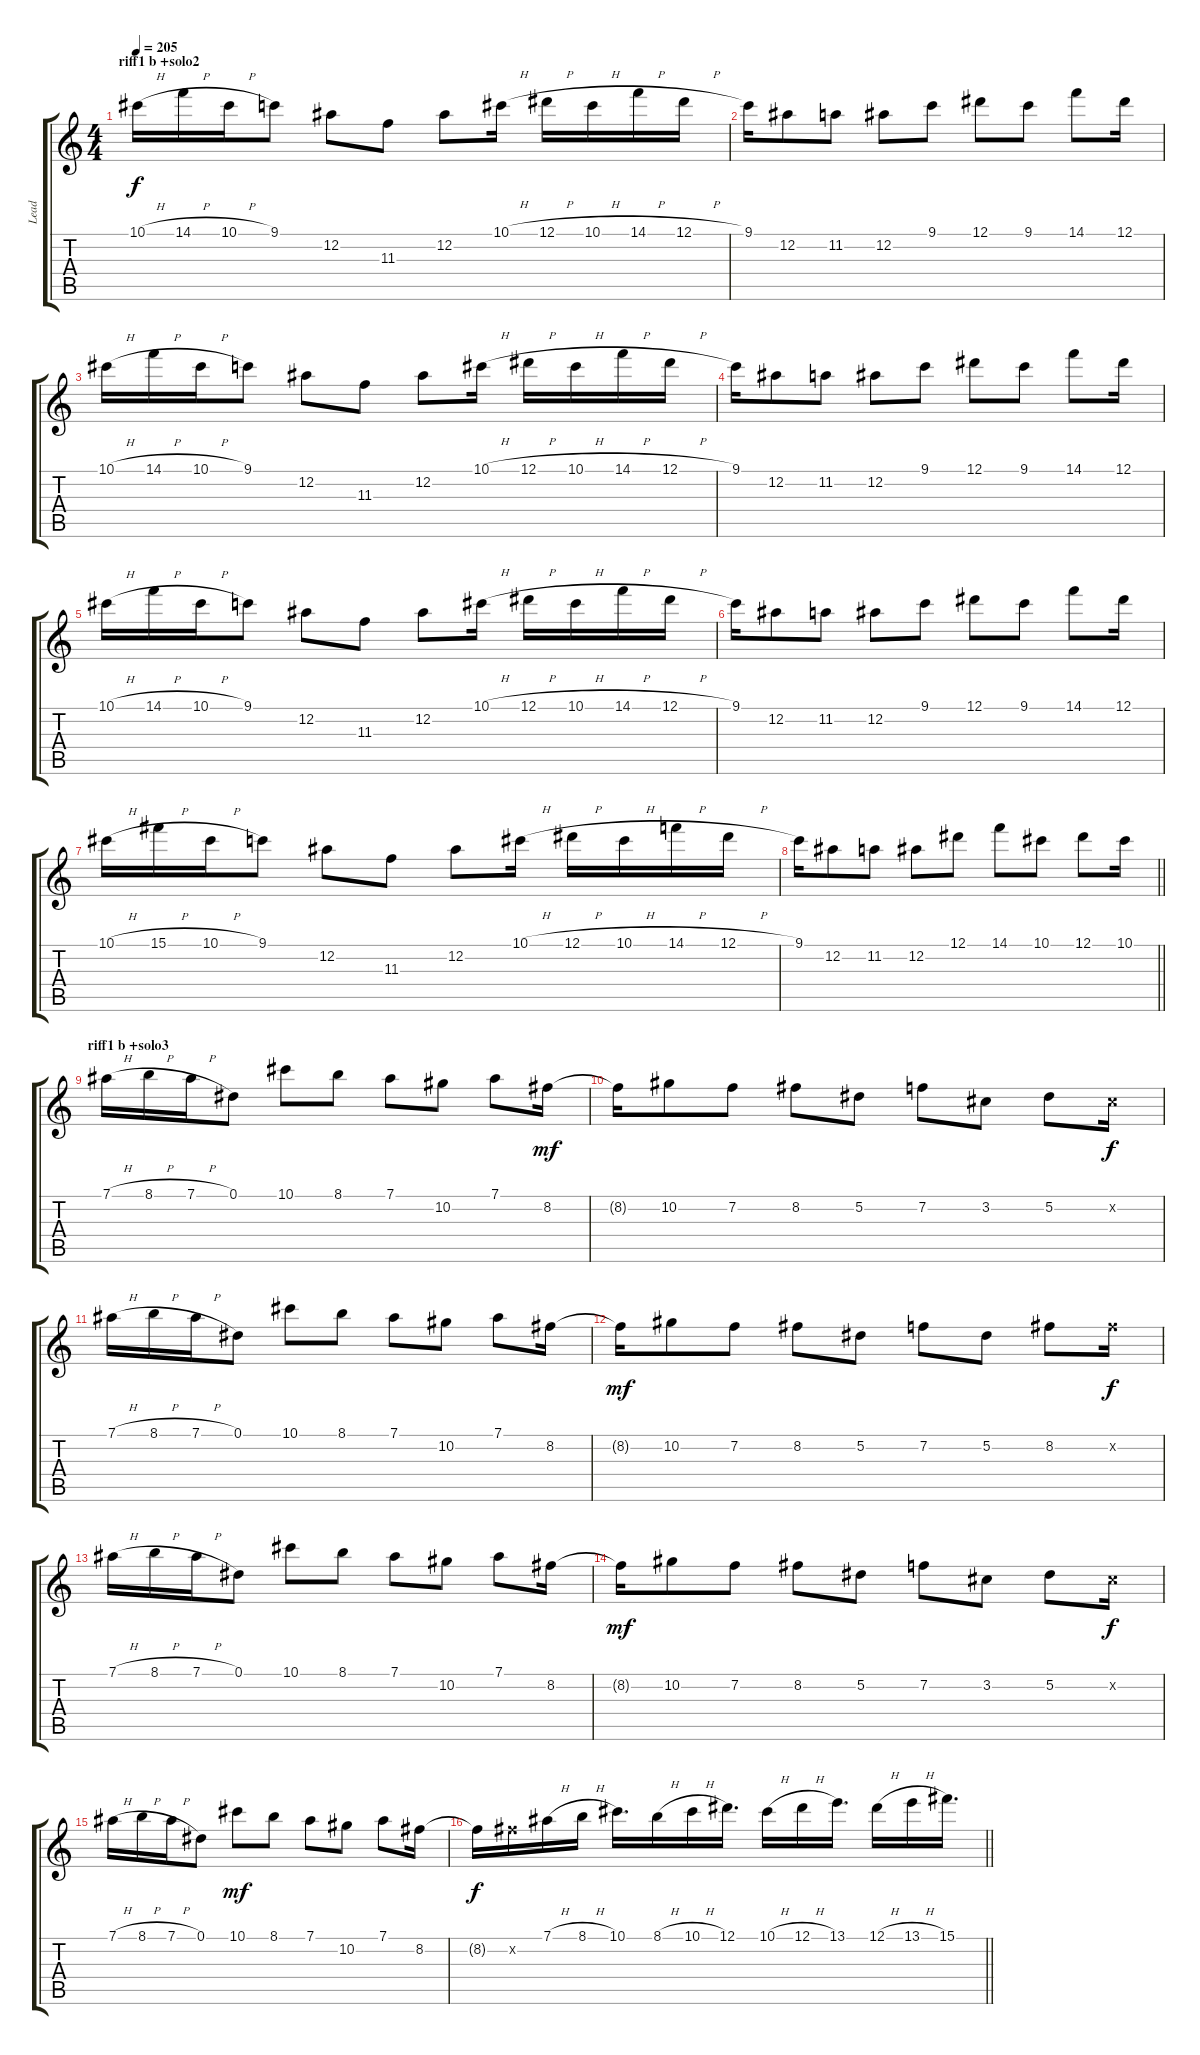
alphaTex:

\track ("Lead" "Lead") {instrument distortionguitar}
\staff {score tabs}
\tuning (Eb4 Bb3 Gb3 Db3 Ab2 Eb2) {hide}
\ts (4 4)
\section ("" "riff1 b +solo2")
\tempo 205
\clef g2
\ks c
10.1{h}.16{dy f} 14.1{h}.16 10.1{h}.16 9.1.8 12.2.8 11.3.8 12.2.8 10.1{h}.16 12.1{h}.16 10.1{h}.16 14.1{h}.16 12.1{h}.16 |
9.1.16 12.2.8 11.2.8 12.2.8 9.1.8 12.1.8 9.1.8 14.1.8 12.1.16 |
10.1{h}.16 14.1{h}.16 10.1{h}.16 9.1.8 12.2.8 11.3.8 12.2.8 10.1{h}.16 12.1{h}.16 10.1{h}.16 14.1{h}.16 12.1{h}.16 |
9.1.16 12.2.8 11.2.8 12.2.8 9.1.8 12.1.8 9.1.8 14.1.8 12.1.16 |
10.1{h}.16 14.1{h}.16 10.1{h}.16 9.1.8 12.2.8 11.3.8 12.2.8 10.1{h}.16 12.1{h}.16 10.1{h}.16 14.1{h}.16 12.1{h}.16 |
9.1.16 12.2.8 11.2.8 12.2.8 9.1.8 12.1.8 9.1.8 14.1.8 12.1.16 |
10.1{h}.16 15.1{h}.16 10.1{h}.16 9.1.8 12.2.8 11.3.8 12.2.8 10.1{h}.16 12.1{h}.16 10.1{h}.16 14.1{h}.16 12.1{h}.16 |
\barLineRight lightlight
9.1.16 12.2.8 11.2.8 12.2.8 12.1.8 14.1.8 10.1.8 12.1.8 10.1.16 |
\section ("" "riff1 b +solo3")
7.1{h}.16 8.1{h}.16 7.1{h}.16 0.1.8 10.1.8 8.1.8 7.1.8 10.2.8 7.1.8 8.2.16{dy mf} |
8.2{t}.16 10.2.8 7.2.8 8.2.8 5.2.8 7.2.8 3.2.8 5.2.8 3.2{x}.16{dy f} |
7.1{h}.16 8.1{h}.16 7.1{h}.16 0.1.8 10.1.8 8.1.8 7.1.8 10.2.8 7.1.8 8.2.16 |
8.2{t}.16{dy mf} 10.2.8 7.2.8 8.2.8 5.2.8 7.2.8 5.2.8 8.2.8 8.2{x}.16{dy f} |
7.1{h}.16 8.1{h}.16 7.1{h}.16 0.1.8 10.1.8 8.1.8 7.1.8 10.2.8 7.1.8 8.2.16 |
8.2{t}.16{dy mf} 10.2.8 7.2.8 8.2.8 5.2.8 7.2.8 3.2.8 5.2.8 3.2{x}.16{dy f} |
7.1{h}.16 8.1{h}.16 7.1{h}.16 0.1.8 10.1.8{dy mf} 8.1.8 7.1.8 10.2.8 7.1.8 8.2.16 |
\barLineRight lightlight
8.2{t}.16{dy f} 8.2{x}.16 7.1{h}.16 8.1{h}.16 10.1.16{d} 8.1{h}.16 10.1{h}.16 12.1.16{d} 10.1{h}.16 12.1{h}.16 13.1.16{d} 12.1{h}.16 13.1{h}.16 15.1.16{d}
